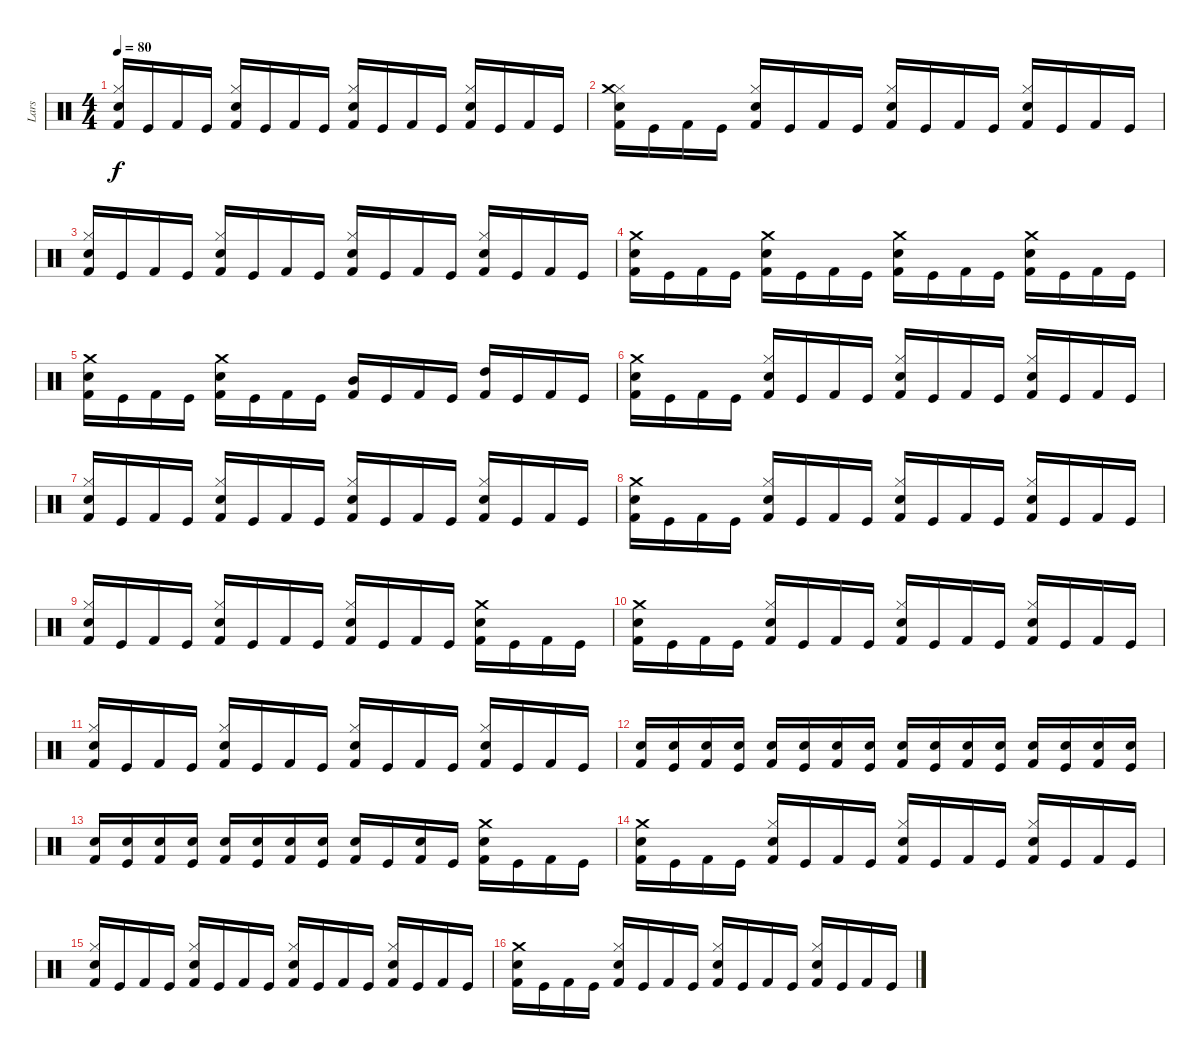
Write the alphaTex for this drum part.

\track ("Lars" "Lars") {instrument percussion}
\staff {score}
\articulation defaults
\ts (4 4)
\tempo 80
\clef neutral
\ks c
("Snare (hit) 2" "Hi-Hat (closed)" "Kick (hit) 2").16{dy f} "Kick (hit)".16 "Kick (hit) 2".16 "Kick (hit)".16 ("Snare (hit) 2" "Hi-Hat (closed)" "Kick (hit) 2").16 "Kick (hit)".16 "Kick (hit) 2".16 "Kick (hit)".16 ("Snare (hit) 2" "Hi-Hat (closed)" "Kick (hit) 2").16 "Kick (hit)".16 "Kick (hit) 2".16 "Kick (hit)".16 ("Snare (hit) 2" "Hi-Hat (closed)" "Kick (hit) 2").16 "Kick (hit)".16 "Kick (hit) 2".16 "Kick (hit)".16 |
("Hi-Hat (closed)" "Snare (hit) 2" "Crash medium (hit)" "Kick (hit) 2").16 "Kick (hit)".16 "Kick (hit) 2".16 "Kick (hit)".16 ("Hi-Hat (closed)" "Snare (hit) 2" "Kick (hit) 2").16 "Kick (hit)".16 "Kick (hit) 2".16 "Kick (hit)".16 ("Hi-Hat (closed)" "Snare (hit) 2" "Kick (hit) 2").16 "Kick (hit)".16 "Kick (hit) 2".16 "Kick (hit)".16 ("Hi-Hat (closed)" "Snare (hit) 2" "Kick (hit) 2").16 "Kick (hit)".16 "Kick (hit) 2".16 "Kick (hit)".16 |
("Hi-Hat (closed)" "Snare (hit) 2" "Kick (hit) 2").16 "Kick (hit)".16 "Kick (hit) 2".16 "Kick (hit)".16 ("Hi-Hat (closed)" "Snare (hit) 2" "Kick (hit) 2").16 "Kick (hit)".16 "Kick (hit) 2".16 "Kick (hit)".16 ("Hi-Hat (closed)" "Snare (hit) 2" "Kick (hit) 2").16 "Kick (hit)".16 "Kick (hit) 2".16 "Kick (hit)".16 ("Hi-Hat (closed)" "Snare (hit) 2" "Kick (hit) 2").16 "Kick (hit)".16 "Kick (hit) 2".16 "Kick (hit)".16 |
("Snare (hit) 2" "Crash medium (hit)" "Kick (hit) 2").16 "Kick (hit)".16 "Kick (hit) 2".16 "Kick (hit)".16 ("Snare (hit) 2" "Crash medium (hit)" "Kick (hit) 2").16 "Kick (hit)".16 "Kick (hit) 2".16 "Kick (hit)".16 ("Snare (hit) 2" "Crash medium (hit)" "Kick (hit) 2").16 "Kick (hit)".16 "Kick (hit) 2".16 "Kick (hit)".16 ("Snare (hit) 2" "Crash medium (hit)" "Kick (hit) 2").16 "Kick (hit)".16 "Kick (hit) 2".16 "Kick (hit)".16 |
("Snare (hit) 2" "Crash medium (hit)" "Kick (hit) 2").16 "Kick (hit)".16 "Kick (hit) 2".16 "Kick (hit)".16 ("Snare (hit) 2" "Crash medium (hit)" "Kick (hit) 2").16 "Kick (hit)".16 "Kick (hit) 2".16 "Kick (hit)".16 ("Mid Tom (hit)" "Kick (hit) 2").16 "Kick (hit)".16 "Kick (hit) 2".16 "Kick (hit)".16 ("High Tom (hit)" "Kick (hit) 2").16 "Kick (hit)".16 "Kick (hit) 2".16 "Kick (hit)".16 |
("Crash medium (hit)" "Snare (hit) 2" "Kick (hit) 2").16 "Kick (hit)".16 "Kick (hit) 2".16 "Kick (hit)".16 ("Hi-Hat (closed)" "Snare (hit) 2" "Kick (hit) 2").16 "Kick (hit)".16 "Kick (hit) 2".16 "Kick (hit)".16 ("Hi-Hat (closed)" "Snare (hit) 2" "Kick (hit) 2").16 "Kick (hit)".16 "Kick (hit) 2".16 "Kick (hit)".16 ("Hi-Hat (closed)" "Snare (hit) 2" "Kick (hit) 2").16 "Kick (hit)".16 "Kick (hit) 2".16 "Kick (hit)".16 |
("Hi-Hat (closed)" "Snare (hit) 2" "Kick (hit) 2").16 "Kick (hit)".16 "Kick (hit) 2".16 "Kick (hit)".16 ("Hi-Hat (closed)" "Snare (hit) 2" "Kick (hit) 2").16 "Kick (hit)".16 "Kick (hit) 2".16 "Kick (hit)".16 ("Hi-Hat (closed)" "Snare (hit) 2" "Kick (hit) 2").16 "Kick (hit)".16 "Kick (hit) 2".16 "Kick (hit)".16 ("Hi-Hat (closed)" "Snare (hit) 2" "Kick (hit) 2").16 "Kick (hit)".16 "Kick (hit) 2".16 "Kick (hit)".16 |
("Snare (hit) 2" "Crash medium (hit)" "Kick (hit) 2").16 "Kick (hit)".16 "Kick (hit) 2".16 "Kick (hit)".16 ("Hi-Hat (closed)" "Snare (hit) 2" "Kick (hit) 2").16 "Kick (hit)".16 "Kick (hit) 2".16 "Kick (hit)".16 ("Hi-Hat (closed)" "Snare (hit) 2" "Kick (hit) 2").16 "Kick (hit)".16 "Kick (hit) 2".16 "Kick (hit)".16 ("Hi-Hat (closed)" "Snare (hit) 2" "Kick (hit) 2").16 "Kick (hit)".16 "Kick (hit) 2".16 "Kick (hit)".16 |
("Snare (hit) 2" "Hi-Hat (closed)" "Kick (hit) 2").16 "Kick (hit)".16 "Kick (hit) 2".16 "Kick (hit)".16 ("Snare (hit) 2" "Hi-Hat (closed)" "Kick (hit) 2").16 "Kick (hit)".16 "Kick (hit) 2".16 "Kick (hit)".16 ("Snare (hit) 2" "Hi-Hat (closed)" "Kick (hit) 2").16 "Kick (hit)".16 "Kick (hit) 2".16 "Kick (hit)".16 ("Crash medium (hit)" "Snare (hit) 2" "Kick (hit) 2").16 "Kick (hit)".16 "Kick (hit) 2".16 "Kick (hit)".16 |
("Snare (hit) 2" "Crash medium (hit)" "Kick (hit) 2").16 "Kick (hit)".16 "Kick (hit) 2".16 "Kick (hit)".16 ("Hi-Hat (closed)" "Snare (hit) 2" "Kick (hit) 2").16 "Kick (hit)".16 "Kick (hit) 2".16 "Kick (hit)".16 ("Hi-Hat (closed)" "Snare (hit) 2" "Kick (hit) 2").16 "Kick (hit)".16 "Kick (hit) 2".16 "Kick (hit)".16 ("Hi-Hat (closed)" "Snare (hit) 2" "Kick (hit) 2").16 "Kick (hit)".16 "Kick (hit) 2".16 "Kick (hit)".16 |
("Snare (hit) 2" "Hi-Hat (closed)" "Kick (hit) 2").16 "Kick (hit)".16 "Kick (hit) 2".16 "Kick (hit)".16 ("Snare (hit) 2" "Hi-Hat (closed)" "Kick (hit) 2").16 "Kick (hit)".16 "Kick (hit) 2".16 "Kick (hit)".16 ("Snare (hit) 2" "Hi-Hat (closed)" "Kick (hit) 2").16 "Kick (hit)".16 "Kick (hit) 2".16 "Kick (hit)".16 ("Snare (hit) 2" "Hi-Hat (closed)" "Kick (hit) 2").16 "Kick (hit)".16 "Kick (hit) 2".16 "Kick (hit)".16 |
("Snare (hit) 2" "Kick (hit) 2").16 ("Snare (hit) 2" "Kick (hit)").16 ("Snare (hit) 2" "Kick (hit) 2").16 ("Snare (hit) 2" "Kick (hit)").16 ("Snare (hit) 2" "Kick (hit) 2").16 ("Snare (hit) 2" "Kick (hit)").16 ("Snare (hit) 2" "Kick (hit) 2").16 ("Snare (hit) 2" "Kick (hit)").16 ("Snare (hit) 2" "Kick (hit) 2").16 ("Snare (hit) 2" "Kick (hit)").16 ("Snare (hit) 2" "Kick (hit) 2").16 ("Snare (hit) 2" "Kick (hit)").16 ("Snare (hit) 2" "Kick (hit) 2").16 ("Snare (hit) 2" "Kick (hit)").16 ("Snare (hit) 2" "Kick (hit) 2").16 ("Snare (hit) 2" "Kick (hit)").16 |
("Snare (hit) 2" "Kick (hit) 2").16 ("Snare (hit) 2" "Kick (hit)").16 ("Snare (hit) 2" "Kick (hit) 2").16 ("Snare (hit) 2" "Kick (hit)").16 ("Snare (hit) 2" "Kick (hit) 2").16 ("Snare (hit) 2" "Kick (hit)").16 ("Snare (hit) 2" "Kick (hit) 2").16 ("Snare (hit) 2" "Kick (hit)").16 ("Snare (hit) 2" "Kick (hit) 2").16 "Kick (hit)".16 ("Snare (hit) 2" "Kick (hit) 2").16 "Kick (hit)".16 ("Crash medium (hit)" "Snare (hit) 2" "Kick (hit) 2").16 "Kick (hit)".16 "Kick (hit) 2".16 "Kick (hit)".16 |
("Snare (hit) 2" "Crash medium (hit)" "Kick (hit) 2").16 "Kick (hit)".16 "Kick (hit) 2".16 "Kick (hit)".16 ("Hi-Hat (closed)" "Snare (hit) 2" "Kick (hit) 2").16 "Kick (hit)".16 "Kick (hit) 2".16 "Kick (hit)".16 ("Hi-Hat (closed)" "Snare (hit) 2" "Kick (hit) 2").16 "Kick (hit)".16 "Kick (hit) 2".16 "Kick (hit)".16 ("Hi-Hat (closed)" "Snare (hit) 2" "Kick (hit) 2").16 "Kick (hit)".16 "Kick (hit) 2".16 "Kick (hit)".16 |
("Snare (hit) 2" "Hi-Hat (closed)" "Kick (hit) 2").16 "Kick (hit)".16 "Kick (hit) 2".16 "Kick (hit)".16 ("Snare (hit) 2" "Hi-Hat (closed)" "Kick (hit) 2").16 "Kick (hit)".16 "Kick (hit) 2".16 "Kick (hit)".16 ("Snare (hit) 2" "Hi-Hat (closed)" "Kick (hit) 2").16 "Kick (hit)".16 "Kick (hit) 2".16 "Kick (hit)".16 ("Snare (hit) 2" "Hi-Hat (closed)" "Kick (hit) 2").16 "Kick (hit)".16 "Kick (hit) 2".16 "Kick (hit)".16 |
("Snare (hit) 2" "Crash medium (hit)" "Kick (hit) 2").16 "Kick (hit)".16 "Kick (hit) 2".16 "Kick (hit)".16 ("Hi-Hat (closed)" "Snare (hit) 2" "Kick (hit) 2").16 "Kick (hit)".16 "Kick (hit) 2".16 "Kick (hit)".16 ("Hi-Hat (closed)" "Snare (hit) 2" "Kick (hit) 2").16 "Kick (hit)".16 "Kick (hit) 2".16 "Kick (hit)".16 ("Hi-Hat (closed)" "Snare (hit) 2" "Kick (hit) 2").16 "Kick (hit)".16 "Kick (hit) 2".16 "Kick (hit)".16
